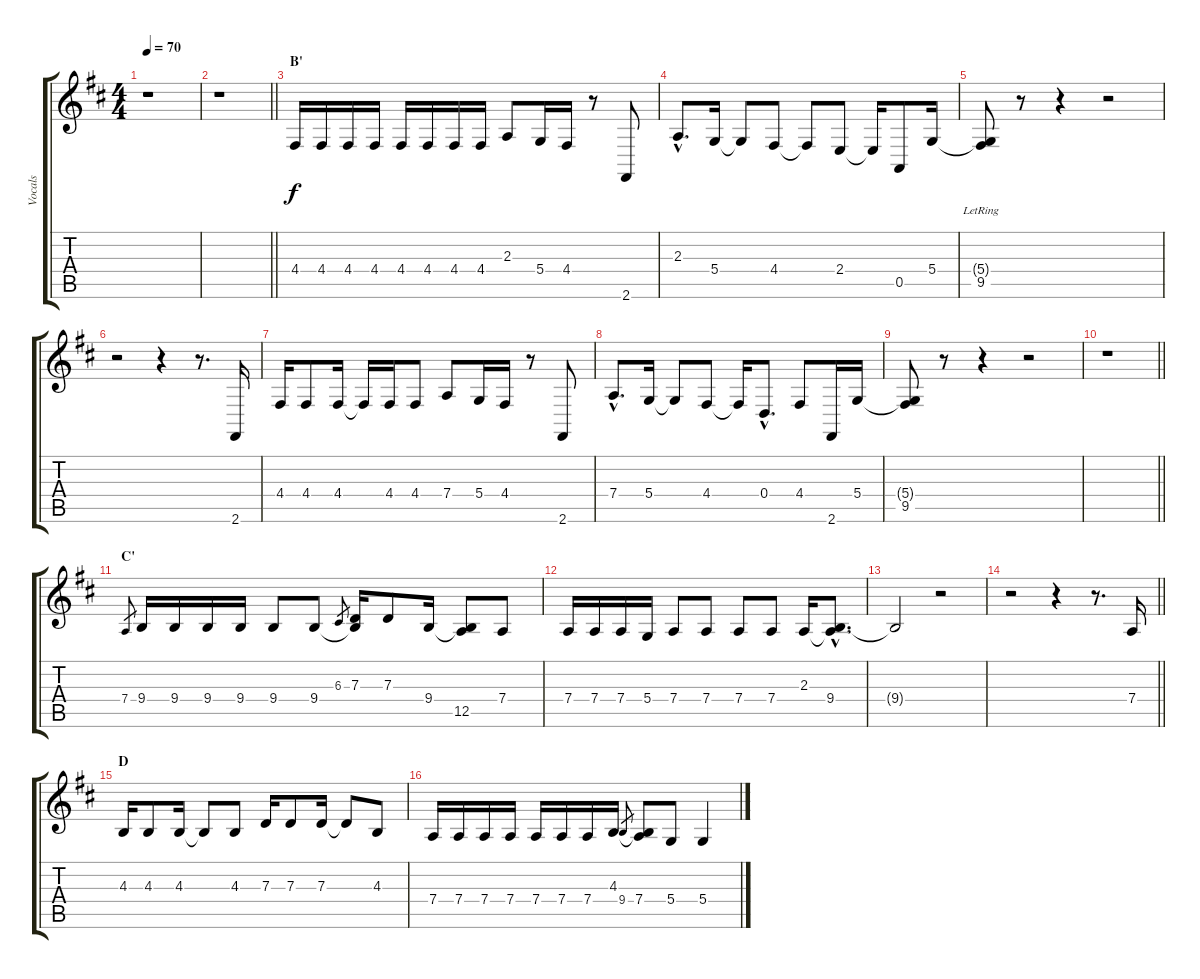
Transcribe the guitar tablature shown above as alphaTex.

\track ("Vocals" "Vocals") {instrument accordion}
\staff {score tabs}
\tuning (E4 B3 G3 D3 A2 E2) {hide}
\ts (4 4)
\tempo 70
\clef g2
\ks d
r.1{dy f} |
\barLineRight lightlight
r.1 |
\section ("" "B'")
4.4.16 4.4.16 4.4.16 4.4.16 4.4.16 4.4.16 4.4.16 4.4.16 2.3.8 5.4.16 4.4.16 r.8 2.6.8 |
2.3{hac}.8{d} 5.4.16 5.4{t}.8 4.4.8 4.4{t}.8 2.4.8 2.4{t}.16 0.5.8 5.4.16 |
(5.4{t} 9.5{lr}).8 r.8 r.4 r.2 |
r.2 r.4 r.8{d} 2.6.16 |
4.4.16 4.4.8 4.4.16 4.4{t}.16 4.4.16 4.4.8 7.4.8 5.4.16 4.4.16 r.8 2.6.8 |
7.4{hac}.8{d} 5.4.16 5.4{t}.8 4.4.8 4.4{t}.16 0.4{hac}.8{d} 4.4.8 2.6.16 5.4.16 |
(5.4{t} 9.5).8 r.8 r.4 r.2 |
\barLineRight lightlight
r.1 |
\section ("" "C'")
7.4.8{gr} 9.4.16 9.4.16 9.4.16 9.4.16 9.4.8 9.4.8 6.3.8{gr} (7.3 9.4{t}).16 7.3.8 9.4.16 (9.4{t} 12.5).8 7.4.8 |
7.4.16 7.4.16 7.4.16 5.4.16 7.4.8 7.4.8 7.4.8 7.4.8 2.3.16 (2.3{hac t} 9.4{hac}).8{d} |
9.4{t}.2 r.2 |
\barLineRight lightlight
r.2 r.4 r.8{d} 7.4.16 |
\section ("" "D")
4.3.16 4.3.8 4.3.16 4.3{t}.8 4.3.8 7.3.16 7.3.8 7.3.16 7.3{t}.8 4.3.8 |
7.4.16 7.4.16 7.4.16 7.4.16 7.4.16 7.4.16 7.4.16 4.3.16 9.4.8{gr} (4.3{t} 7.4).8 5.4.8 5.4.4
